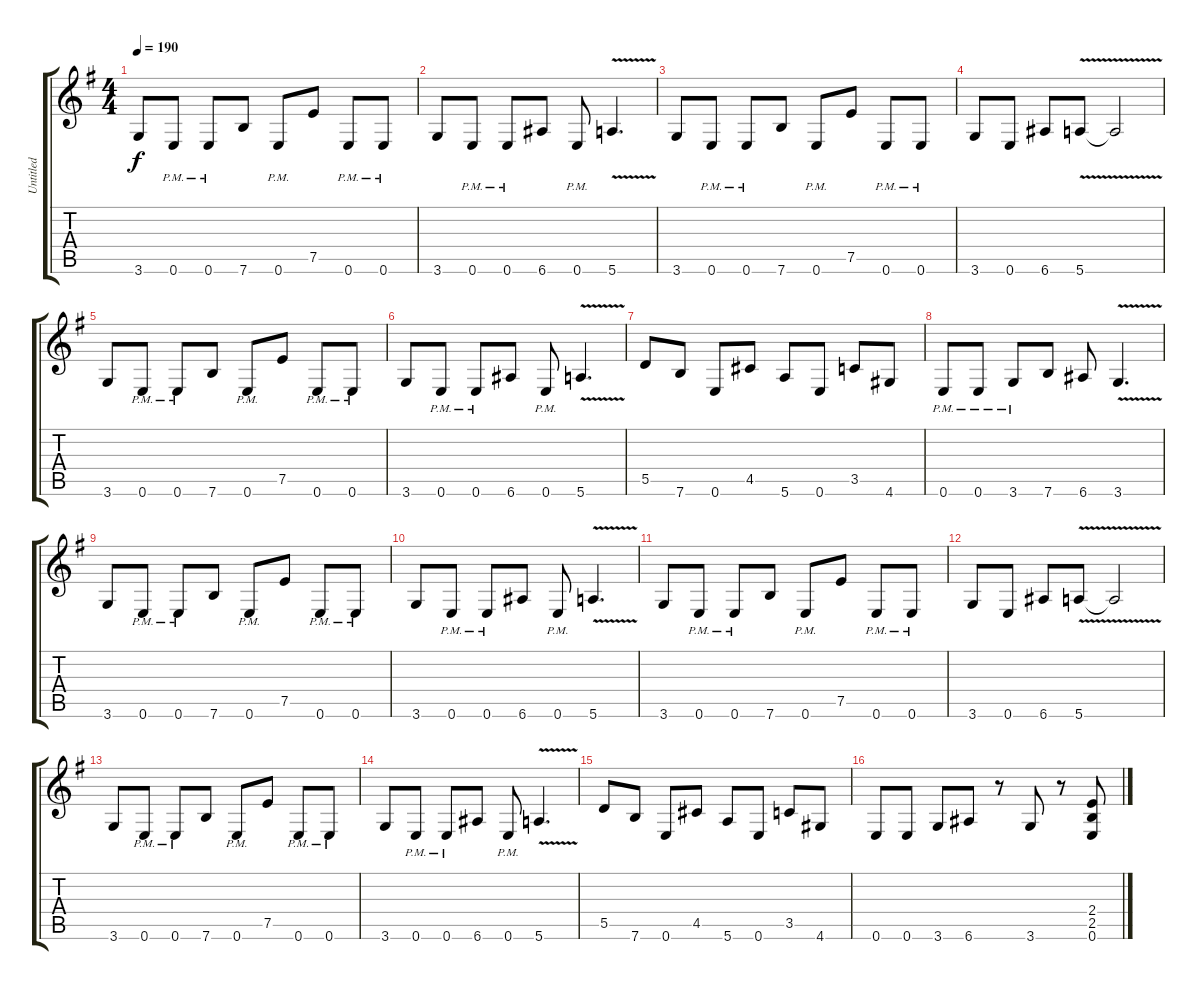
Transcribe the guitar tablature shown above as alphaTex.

\track ("Untitled" "Untitled") {instrument distortionguitar}
\staff {score tabs}
\tuning (E4 B3 G3 D3 A2 E2) {hide}
\ts (4 4)
\tempo 190
\clef g2
\ks g
3.6.8{dy f instrument distortionguitar} 0.6{pm}.8 0.6{pm}.8 7.6.8 0.6{pm}.8 7.5.8 0.6{pm}.8 0.6{pm}.8 |
3.6.8 0.6{pm}.8 0.6{pm}.8 6.6.8 0.6{pm}.8 5.6{v}.4{d} |
3.6.8 0.6{pm}.8 0.6{pm}.8 7.6.8 0.6{pm}.8 7.5.8 0.6{pm}.8 0.6{pm}.8 |
3.6.8 0.6.8 6.6.8 5.6{v}.8 5.6{v t}.2 |
3.6.8 0.6{pm}.8 0.6{pm}.8 7.6.8 0.6{pm}.8 7.5.8 0.6{pm}.8 0.6{pm}.8 |
3.6.8 0.6{pm}.8 0.6{pm}.8 6.6.8 0.6{pm}.8 5.6{v}.4{d} |
5.5.8 7.6.8 0.6.8 4.5.8 5.6.8 0.6.8 3.5.8 4.6.8 |
0.6{pm}.8 0.6{pm}.8 3.6{pm}.8 7.6.8 6.6.8 3.6{v}.4{d} |
3.6.8 0.6{pm}.8 0.6{pm}.8 7.6.8 0.6{pm}.8 7.5.8 0.6{pm}.8 0.6{pm}.8 |
3.6.8 0.6{pm}.8 0.6{pm}.8 6.6.8 0.6{pm}.8 5.6{v}.4{d} |
3.6.8 0.6{pm}.8 0.6{pm}.8 7.6.8 0.6{pm}.8 7.5.8 0.6{pm}.8 0.6{pm}.8 |
3.6.8 0.6.8 6.6.8 5.6{v}.8 5.6{v t}.2 |
3.6.8 0.6{pm}.8 0.6{pm}.8 7.6.8 0.6{pm}.8 7.5.8 0.6{pm}.8 0.6{pm}.8 |
3.6.8 0.6{pm}.8 0.6{pm}.8 6.6.8 0.6{pm}.8 5.6{v}.4{d} |
5.5.8 7.6.8 0.6.8 4.5.8 5.6.8 0.6.8 3.5.8 4.6.8 |
0.6.8 0.6.8 3.6.8 6.6.8 r.8 3.6.8 r.8 (2.4 2.5 0.6).8
